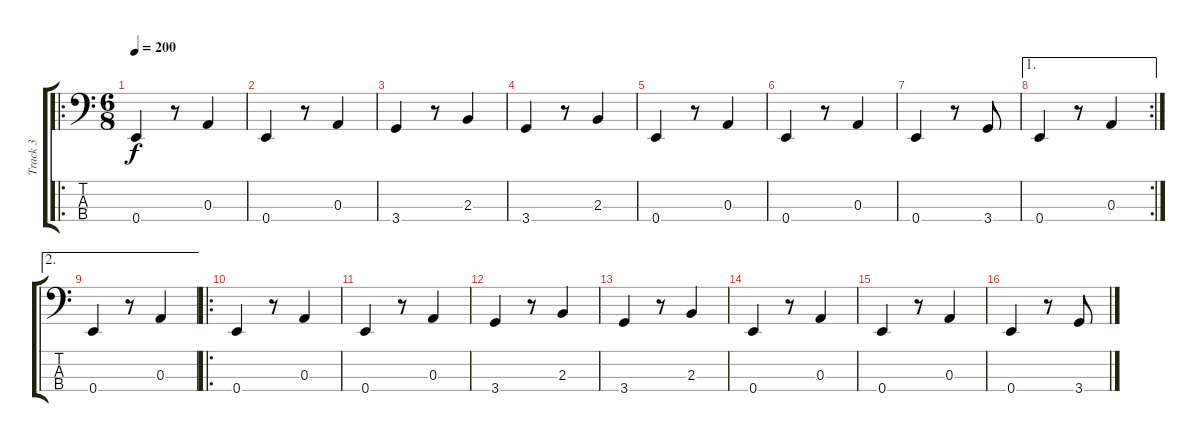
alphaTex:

\track ("Track 3" "Track 3") {instrument slapbass1}
\staff {score tabs}
\tuning (G2 D2 A1 E1) {hide}
\ro
\ts (6 8)
\tempo 200
\clef f4
\ks c
0.4.4{dy f instrument slapbass1} r.8 0.3.4 |
0.4.4 r.8 0.3.4 |
3.4.4 r.8 2.3.4 |
3.4.4 r.8 2.3.4 |
0.4.4 r.8 0.3.4 |
0.4.4 r.8 0.3.4 |
0.4.4 r.8 3.4.8 |
\ae 1
\rc 2
0.4.4 r.8 0.3.4 |
\ae 2
0.4.4 r.8 0.3.4 |
\ro
0.4.4 r.8 0.3.4 |
0.4.4 r.8 0.3.4 |
3.4.4 r.8 2.3.4 |
3.4.4 r.8 2.3.4 |
0.4.4 r.8 0.3.4 |
0.4.4 r.8 0.3.4 |
0.4.4 r.8 3.4.8
